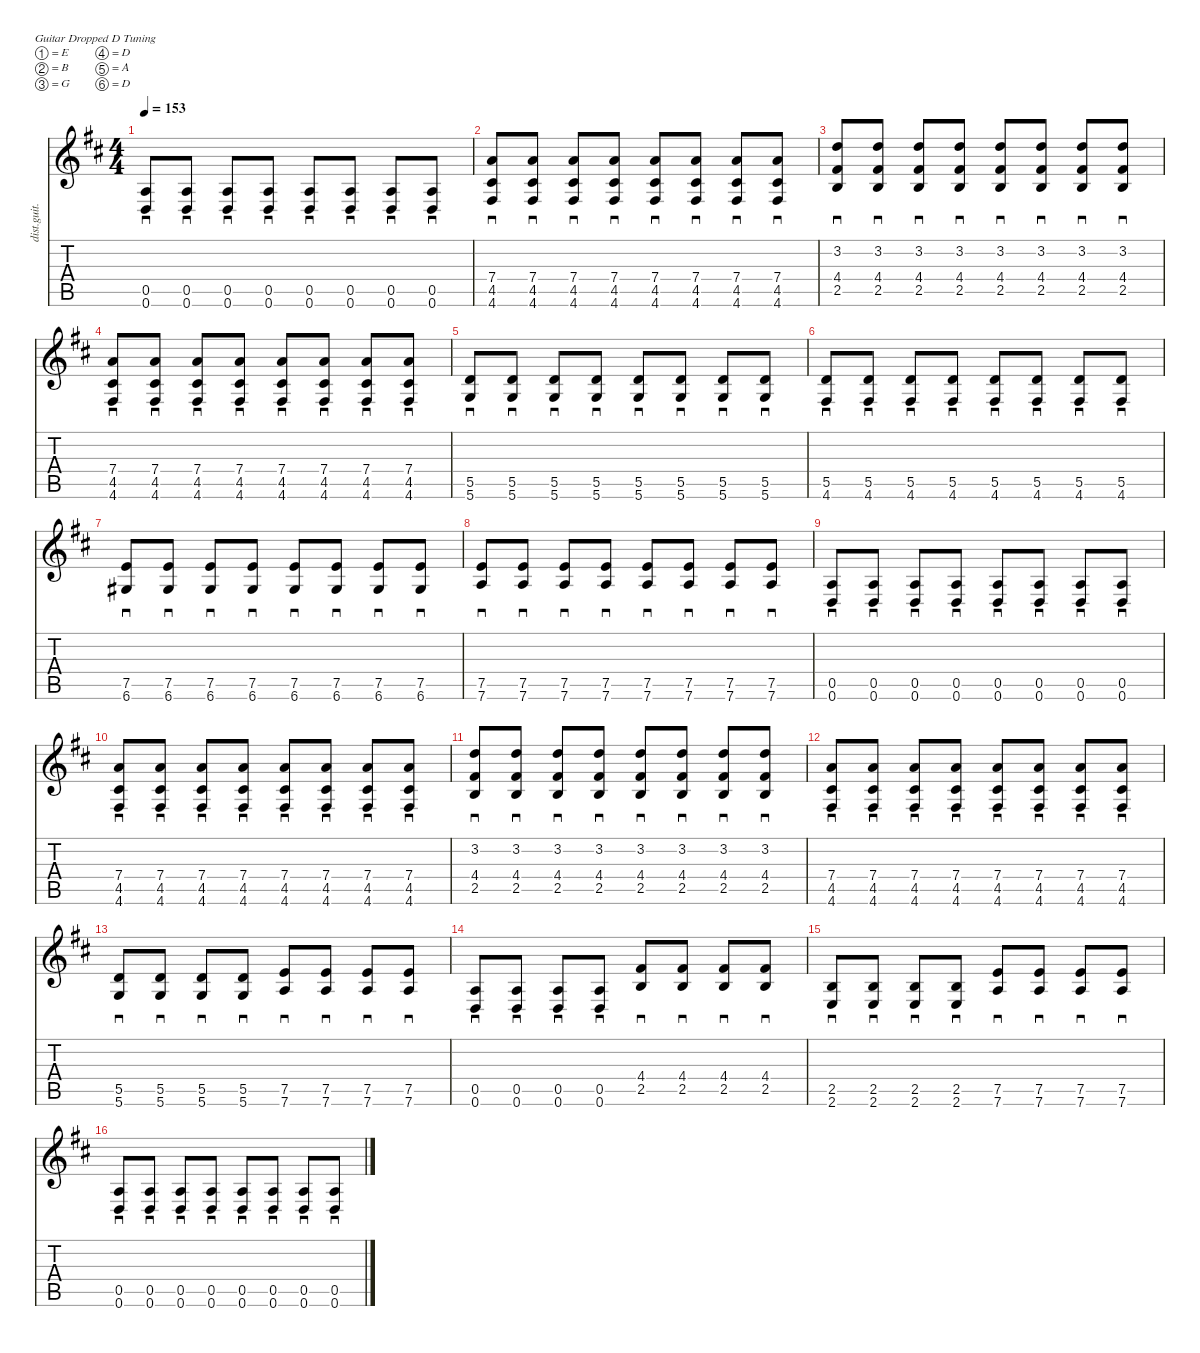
\defaultSystemsLayout 4
\hideDynamics
\bracketExtendMode nobrackets
\track ("Distortion Guitar" "dist.guit.") {instrument distortionguitar}
\staff {score tabs}
\tuning (E4 B3 G3 D3 A2 D2)
\ts (4 4)
\tempo 153
\clef g2
\ks d
(0.6{acc forcenatural} 0.5{acc forcenatural}).8{sd dy mf instrument distortionguitar} (0.6{acc forcenatural} 0.5{acc forcenatural}).8{sd} (0.6{acc forcenatural} 0.5{acc forcenatural}).8{sd} (0.6{acc forcenatural} 0.5{acc forcenatural}).8{sd} (0.6{acc forcenatural} 0.5{acc forcenatural}).8{sd} (0.6{acc forcenatural} 0.5{acc forcenatural}).8{sd} (0.6{acc forcenatural} 0.5{acc forcenatural}).8{sd} (0.6{acc forcenatural} 0.5{acc forcenatural}).8{sd} |
(4.6{acc #} 4.5{acc #} 7.4{acc forcenatural}).8{sd} (4.6{acc #} 4.5{acc #} 7.4{acc forcenatural}).8{sd} (4.6{acc #} 4.5{acc #} 7.4{acc forcenatural}).8{sd} (4.6{acc #} 4.5{acc #} 7.4{acc forcenatural}).8{sd} (4.6{acc #} 4.5{acc #} 7.4{acc forcenatural}).8{sd} (4.6{acc #} 4.5{acc #} 7.4{acc forcenatural}).8{sd} (4.6{acc #} 4.5{acc #} 7.4{acc forcenatural}).8{sd} (4.6{acc #} 4.5{acc #} 7.4{acc forcenatural}).8{sd} |
(2.5{acc forcenatural} 4.4{acc #} 3.2{acc forcenatural}).8{sd} (2.5{acc forcenatural} 4.4{acc #} 3.2{acc forcenatural}).8{sd} (2.5{acc forcenatural} 4.4{acc #} 3.2{acc forcenatural}).8{sd} (2.5{acc forcenatural} 4.4{acc #} 3.2{acc forcenatural}).8{sd} (2.5{acc forcenatural} 4.4{acc #} 3.2{acc forcenatural}).8{sd} (2.5{acc forcenatural} 4.4{acc #} 3.2{acc forcenatural}).8{sd} (2.5{acc forcenatural} 4.4{acc #} 3.2{acc forcenatural}).8{sd} (2.5{acc forcenatural} 4.4{acc #} 3.2{acc forcenatural}).8{sd} |
(4.6{acc #} 4.5{acc #} 7.4{acc forcenatural}).8{sd} (4.6{acc #} 4.5{acc #} 7.4{acc forcenatural}).8{sd} (4.6{acc #} 4.5{acc #} 7.4{acc forcenatural}).8{sd} (4.6{acc #} 4.5{acc #} 7.4{acc forcenatural}).8{sd} (4.6{acc #} 4.5{acc #} 7.4{acc forcenatural}).8{sd} (4.6{acc #} 4.5{acc #} 7.4{acc forcenatural}).8{sd} (4.6{acc #} 4.5{acc #} 7.4{acc forcenatural}).8{sd} (4.6{acc #} 4.5{acc #} 7.4{acc forcenatural}).8{sd} |
(5.6{acc forcenatural} 5.5{acc forcenatural}).8{sd} (5.6{acc forcenatural} 5.5{acc forcenatural}).8{sd} (5.6{acc forcenatural} 5.5{acc forcenatural}).8{sd} (5.6{acc forcenatural} 5.5{acc forcenatural}).8{sd} (5.6{acc forcenatural} 5.5{acc forcenatural}).8{sd} (5.6{acc forcenatural} 5.5{acc forcenatural}).8{sd} (5.6{acc forcenatural} 5.5{acc forcenatural}).8{sd} (5.6{acc forcenatural} 5.5{acc forcenatural}).8{sd} |
(4.6{acc #} 5.5{acc forcenatural}).8{sd} (4.6{acc #} 5.5{acc forcenatural}).8{sd} (4.6{acc #} 5.5{acc forcenatural}).8{sd} (4.6{acc #} 5.5{acc forcenatural}).8{sd} (4.6{acc #} 5.5{acc forcenatural}).8{sd} (4.6{acc #} 5.5{acc forcenatural}).8{sd} (4.6{acc #} 5.5{acc forcenatural}).8{sd} (4.6{acc #} 5.5{acc forcenatural}).8{sd} |
(7.5{acc forcenatural} 6.6{acc #}).8{sd} (7.5{acc forcenatural} 6.6{acc #}).8{sd} (7.5{acc forcenatural} 6.6{acc #}).8{sd} (7.5{acc forcenatural} 6.6{acc #}).8{sd} (7.5{acc forcenatural} 6.6{acc #}).8{sd} (7.5{acc forcenatural} 6.6{acc #}).8{sd} (7.5{acc forcenatural} 6.6{acc #}).8{sd} (7.5{acc forcenatural} 6.6{acc #}).8{sd} |
(7.6{acc forcenatural} 7.5{acc forcenatural}).8{sd} (7.6{acc forcenatural} 7.5{acc forcenatural}).8{sd} (7.6{acc forcenatural} 7.5{acc forcenatural}).8{sd} (7.6{acc forcenatural} 7.5{acc forcenatural}).8{sd} (7.6{acc forcenatural} 7.5{acc forcenatural}).8{sd} (7.6{acc forcenatural} 7.5{acc forcenatural}).8{sd} (7.6{acc forcenatural} 7.5{acc forcenatural}).8{sd} (7.6{acc forcenatural} 7.5{acc forcenatural}).8{sd} |
(0.6{acc forcenatural} 0.5{acc forcenatural}).8{sd} (0.6{acc forcenatural} 0.5{acc forcenatural}).8{sd} (0.6{acc forcenatural} 0.5{acc forcenatural}).8{sd} (0.6{acc forcenatural} 0.5{acc forcenatural}).8{sd} (0.6{acc forcenatural} 0.5{acc forcenatural}).8{sd} (0.6{acc forcenatural} 0.5{acc forcenatural}).8{sd} (0.6{acc forcenatural} 0.5{acc forcenatural}).8{sd} (0.6{acc forcenatural} 0.5{acc forcenatural}).8{sd} |
(4.6{acc #} 4.5{acc #} 7.4{acc forcenatural}).8{sd} (4.6{acc #} 4.5{acc #} 7.4{acc forcenatural}).8{sd} (4.6{acc #} 4.5{acc #} 7.4{acc forcenatural}).8{sd} (4.6{acc #} 4.5{acc #} 7.4{acc forcenatural}).8{sd} (4.6{acc #} 4.5{acc #} 7.4{acc forcenatural}).8{sd} (4.6{acc #} 4.5{acc #} 7.4{acc forcenatural}).8{sd} (4.6{acc #} 4.5{acc #} 7.4{acc forcenatural}).8{sd} (4.6{acc #} 4.5{acc #} 7.4{acc forcenatural}).8{sd} |
(2.5{acc forcenatural} 4.4{acc #} 3.2{acc forcenatural}).8{sd} (2.5{acc forcenatural} 4.4{acc #} 3.2{acc forcenatural}).8{sd} (2.5{acc forcenatural} 4.4{acc #} 3.2{acc forcenatural}).8{sd} (2.5{acc forcenatural} 4.4{acc #} 3.2{acc forcenatural}).8{sd} (2.5{acc forcenatural} 4.4{acc #} 3.2{acc forcenatural}).8{sd} (2.5{acc forcenatural} 4.4{acc #} 3.2{acc forcenatural}).8{sd} (2.5{acc forcenatural} 4.4{acc #} 3.2{acc forcenatural}).8{sd} (2.5{acc forcenatural} 4.4{acc #} 3.2{acc forcenatural}).8{sd} |
(4.6{acc #} 4.5{acc #} 7.4{acc forcenatural}).8{sd} (4.6{acc #} 4.5{acc #} 7.4{acc forcenatural}).8{sd} (4.6{acc #} 4.5{acc #} 7.4{acc forcenatural}).8{sd} (4.6{acc #} 4.5{acc #} 7.4{acc forcenatural}).8{sd} (4.6{acc #} 4.5{acc #} 7.4{acc forcenatural}).8{sd} (4.6{acc #} 4.5{acc #} 7.4{acc forcenatural}).8{sd} (4.6{acc #} 4.5{acc #} 7.4{acc forcenatural}).8{sd} (4.6{acc #} 4.5{acc #} 7.4{acc forcenatural}).8{sd} |
(5.6{acc forcenatural} 5.5{acc forcenatural}).8{sd} (5.6{acc forcenatural} 5.5{acc forcenatural}).8{sd} (5.6{acc forcenatural} 5.5{acc forcenatural}).8{sd} (5.6{acc forcenatural} 5.5{acc forcenatural}).8{sd} (7.6{acc forcenatural} 7.5{acc forcenatural}).8{sd} (7.6{acc forcenatural} 7.5{acc forcenatural}).8{sd} (7.6{acc forcenatural} 7.5{acc forcenatural}).8{sd} (7.6{acc forcenatural} 7.5{acc forcenatural}).8{sd} |
(0.5{acc forcenatural} 0.6{acc forcenatural}).8{sd} (0.5{acc forcenatural} 0.6{acc forcenatural}).8{sd} (0.5{acc forcenatural} 0.6{acc forcenatural}).8{sd} (0.6{acc forcenatural} 0.5{acc forcenatural}).8{sd} (2.5{acc forcenatural} 4.4{acc #}).8{sd} (2.5{acc forcenatural} 4.4{acc #}).8{sd} (2.5{acc forcenatural} 4.4{acc #}).8{sd} (2.5{acc forcenatural} 4.4{acc #}).8{sd} |
(2.6{acc forcenatural} 2.5{acc forcenatural}).8{sd} (2.6{acc forcenatural} 2.5{acc forcenatural}).8{sd} (2.6{acc forcenatural} 2.5{acc forcenatural}).8{sd} (2.6{acc forcenatural} 2.5{acc forcenatural}).8{sd} (7.6{acc forcenatural} 7.5{acc forcenatural}).8{sd} (7.6{acc forcenatural} 7.5{acc forcenatural}).8{sd} (7.6{acc forcenatural} 7.5{acc forcenatural}).8{sd} (7.6{acc forcenatural} 7.5{acc forcenatural}).8{sd} |
(0.6{acc forcenatural} 0.5{acc forcenatural}).8{sd} (0.5{acc forcenatural} 0.6{acc forcenatural}).8{sd} (0.5{acc forcenatural} 0.6{acc forcenatural}).8{sd} (0.5{acc forcenatural} 0.6{acc forcenatural}).8{sd} (0.5{acc forcenatural} 0.6{acc forcenatural}).8{sd} (0.5{acc forcenatural} 0.6{acc forcenatural}).8{sd} (0.5{acc forcenatural} 0.6{acc forcenatural}).8{sd} (0.5{acc forcenatural} 0.6{acc forcenatural}).8{sd}
